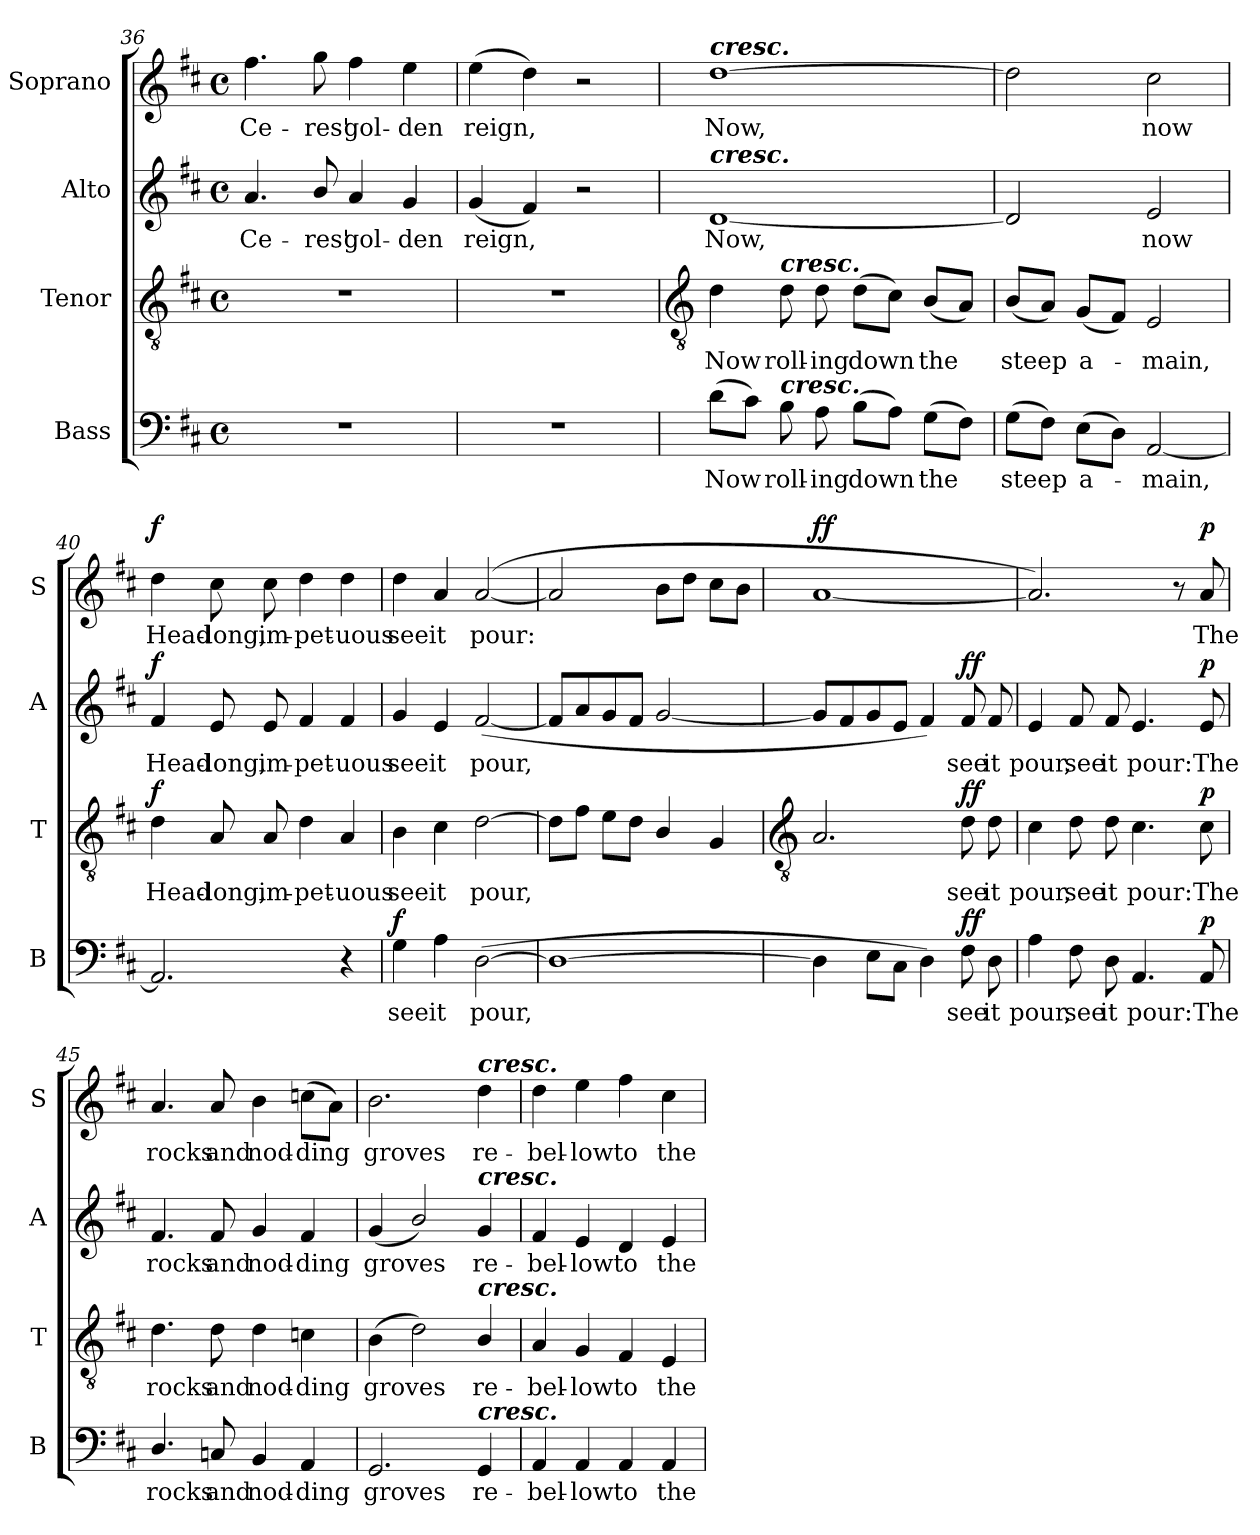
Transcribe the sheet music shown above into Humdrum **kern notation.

**kern	**text	**dynam	**kern	**text	**dynam	**kern	**text	**dynam	**kern	**text	**dynam
*part4	*part4	*part4	*part3	*part3	*part3	*part2	*part2	*part2	*part1	*part1	*part1
*staff4	*staff4	*staff4	*staff3	*staff3	*staff3	*staff2	*staff2	*staff2	*staff1	*staff1	*staff1
*I"Bass	*	*	*I"Tenor	*	*	*I"Alto	*	*	*I"Soprano	*	*
*I'B	*	*	*I'T	*	*	*I'A	*	*	*I'S	*	*
*clefF4	*	*	*clefGv2	*	*	*clefG2	*	*	*clefG2	*	*
*k[f#c#]	*	*	*k[f#c#]	*	*	*k[f#c#]	*	*	*k[f#c#]	*	*
*D:	*	*	*D:	*	*	*D:	*	*	*D:	*	*
*M4/4	*	*	*M4/4	*	*	*M4/4	*	*	*M4/4	*	*
*met(c)	*	*	*met(c)	*	*	*met(c)	*	*	*met(c)	*	*
=36	=36	=36	=36	=36	=36	=36	=36	=36	=36	=36	=36
!	!	!	!	!	!	!	!LO:LY:b	!	!	!LO:LY:b	!
1r	.	.	1r	.	.	4.a	Ce-	.	4.ff#	Ce-	.
!	!	!	!	!	!	!	!LO:LY:b	!	!	!LO:LY:b	!
.	.	.	.	.	.	8b/	-res'	.	8gg	-res'	.
!	!	!	!	!	!	!	!LO:LY:b	!	!	!LO:LY:b	!
.	.	.	.	.	.	4a	gol-	.	4ff#	gol-	.
!	!	!	!	!	!	!	!LO:LY:b	!	!	!LO:LY:b	!
.	.	.	.	.	.	4g	-den	.	4ee	-den	.
=37	=37	=37	=37	=37	=37	=37	=37	=37	=37	=37	=37
!	!	!	!	!	!	!	!LO:LY:b	!	!	!LO:LY:b	!
1r	.	.	1r	.	.	(<4g	reign,	.	(>4ee	reign,	.
.	.	.	.	.	.	4f#)	.	.	4dd)	.	.
.	.	.	.	.	.	2r	.	.	2r	.	.
!!LO:LB:g=z
=38	=38	=38	=38	=38	=38	=38	=38	=38	=38	=38	=38
*	*	*	*clefGv2	*	*	*	*	*	*	*	*
!	!	!	!	!	!	!	!	!	!LO:TX:a:Bi:t=cresc.	!	!
!	!	!	!	!	!	!LO:TX:a:Bi:t=cresc.	!	!	!	!	!
!	!LO:LY:b	!	!	!LO:LY:b	!	!	!LO:LY:b	!	!	!LO:LY:b	!
(>8dL	Now	.	4d	Now	.	[1d	Now,	.	[1dd	Now,	.
8c#J)	.	.	.	.	.	.	.	.	.	.	.
!	!	!	!LO:TX:a:Bi:t=cresc.	!	!	!	!	!	!	!	!
!LO:TX:a:Bi:t=cresc.	!	!	!	!	!	!	!	!	!	!	!
!	!LO:LY:b	!	!	!LO:LY:b	!	!	!	!	!	!	!
8B	roll-	.	8d	roll-	.	.	.	.	.	.	.
!	!LO:LY:b	!	!	!LO:LY:b	!	!	!	!	!	!	!
8A	-ing	.	8d	-ing	.	.	.	.	.	.	.
!	!LO:LY:b	!	!	!LO:LY:b	!	!	!	!	!	!	!
(>8BL	down	.	(>8dL	down	.	.	.	.	.	.	.
8AJ)	.	.	8c#J)	.	.	.	.	.	.	.	.
!	!LO:LY:b	!	!	!LO:LY:b	!	!	!	!	!	!	!
(>8GL	the	.	(<8BL	the	.	.	.	.	.	.	.
8F#J)	.	.	8AJ)	.	.	.	.	.	.	.	.
=39	=39	=39	=39	=39	=39	=39	=39	=39	=39	=39	=39
!	!LO:LY:b	!	!	!LO:LY:b	!	!	!	!	!	!	!
(>8GL	steep	.	(<8BL	steep	.	2d]	.	.	2dd]	.	.
8F#J)	.	.	8AJ)	.	.	.	.	.	.	.	.
!	!LO:LY:b	!	!	!LO:LY:b	!	!	!	!	!	!	!
(>8EL	a-	.	(<8GL	a-	.	.	.	.	.	.	.
8DJ)	.	.	8F#J)	.	.	.	.	.	.	.	.
!	!LO:LY:b	!	!	!LO:LY:b	!	!	!LO:LY:b	!	!	!LO:LY:b	!
[2AA	main,	.	2E	main,	.	2e	now	.	2cc#	now	.
=40	=40	=40	=40	=40	=40	=40	=40	=40	=40	=40	=40
!	!	!	!	!LO:LY:b	!LO:DY:b	!	!LO:LY:b	!LO:DY:b	!	!LO:LY:b	!LO:DY:b
2.AA]	.	.	4d	Head-	f	4f#	Head-	f	4dd	Head-	f
!	!	!	!	!LO:LY:b	!	!	!LO:LY:b	!	!	!LO:LY:b	!
.	.	.	8A	-long,	.	8e	-long,	.	8cc#	-long,	.
!	!	!	!	!LO:LY:b	!	!	!LO:LY:b	!	!	!LO:LY:b	!
.	.	.	8A	im-	.	8e	im-	.	8cc#	im-	.
!	!	!	!	!LO:LY:b	!	!	!LO:LY:b	!	!	!LO:LY:b	!
.	.	.	4d	-pet-	.	4f#	-pet-	.	4dd	-pet-	.
!	!	!	!	!LO:LY:b	!	!	!LO:LY:b	!	!	!LO:LY:b	!
4r	.	.	4A	-uous	.	4f#	-uous	.	4dd	-uous	.
=41	=41	=41	=41	=41	=41	=41	=41	=41	=41	=41	=41
!	!LO:LY:b	!LO:DY:b	!	!LO:LY:b	!	!	!LO:LY:b	!	!	!LO:LY:b	!
4G	see	f	4B	see	.	4g	see	.	4dd	see	.
!	!LO:LY:b	!	!	!LO:LY:b	!	!	!LO:LY:b	!	!	!LO:LY:b	!
4A	it	.	4c#	it	.	4e	it	.	4a	it	.
!	!LO:LY:b	!	!	!LO:LY:b	!	!	!LO:LY:b	!	!	!LO:LY:b	!
(>[2D	pour,	.	[2d	pour,	.	(<[2f#	pour,	.	(<[2a	pour:	.
=42	=42	=42	=42	=42	=42	=42	=42	=42	=42	=42	=42
1D_	.	.	8dL]	.	.	8f#L]	.	.	2a]	.	.
.	.	.	8f#J	.	.	8a	.	.	.	.	.
.	.	.	8eL	.	.	8g	.	.	.	.	.
.	.	.	8dJ	.	.	8f#J	.	.	.	.	.
.	.	.	4B/	.	.	[2g	.	.	8bL	.	.
.	.	.	.	.	.	.	.	.	8ddJ	.	.
.	.	.	4G	.	.	.	.	.	8cc#L	.	.
.	.	.	.	.	.	.	.	.	8bJ	.	.
!!LO:LB:g=z
=43	=43	=43	=43	=43	=43	=43	=43	=43	=43	=43	=43
*	*	*	*clefGv2	*	*	*	*	*	*	*	*
!	!	!	!	!	!	!	!	!	!	!	!LO:DY:b
4D]	.	.	2.A	.	.	8gL]	.	.	[1a	.	ff
.	.	.	.	.	.	8f#	.	.	.	.	.
8EL	.	.	.	.	.	8g	.	.	.	.	.
8C#J	.	.	.	.	.	8eJ	.	.	.	.	.
4D)	.	.	.	.	.	4f#)	.	.	.	.	.
!	!LO:LY:b	!LO:DY:b	!	!LO:LY:b	!LO:DY:b	!	!LO:LY:b	!LO:DY:b	!	!	!
8F#	see	ff	8d	see	ff	8f#	see	ff	.	.	.
!	!LO:LY:b	!	!	!LO:LY:b	!	!	!LO:LY:b	!	!	!	!
8D	it	.	8d	it	.	8f#	it	.	.	.	.
=44	=44	=44	=44	=44	=44	=44	=44	=44	=44	=44	=44
!	!LO:LY:b	!	!	!LO:LY:b	!	!	!LO:LY:b	!	!	!	!
4A	pour,	.	4c#	pour,	.	4e	pour,	.	2.a])	.	.
!	!LO:LY:b	!	!	!LO:LY:b	!	!	!LO:LY:b	!	!	!	!
8F#	see	.	8d	see	.	8f#	see	.	.	.	.
!	!LO:LY:b	!	!	!LO:LY:b	!	!	!LO:LY:b	!	!	!	!
8D	it	.	8d	it	.	8f#	it	.	.	.	.
!	!LO:LY:b	!	!	!LO:LY:b	!	!	!LO:LY:b	!	!	!	!
4.AA	pour:	.	4.c#	pour:	.	4.e	pour:	.	.	.	.
.	.	.	.	.	.	.	.	.	8r	.	.
!	!LO:LY:b	!LO:DY:b	!	!LO:LY:b	!LO:DY:b	!	!LO:LY:b	!LO:DY:b	!	!LO:LY:b	!LO:DY:b
8AA	The	p	8c#	The	p	8e	The	p	8a	The	p
=45	=45	=45	=45	=45	=45	=45	=45	=45	=45	=45	=45
!	!LO:LY:b	!	!	!LO:LY:b	!	!	!LO:LY:b	!	!	!LO:LY:b	!
4.D/	rocks	.	4.d	rocks	.	4.f#	rocks	.	4.a	rocks	.
!	!LO:LY:b	!	!	!LO:LY:b	!	!	!LO:LY:b	!	!	!LO:LY:b	!
8Cn	and	.	8d	and	.	8f#	and	.	8a	and	.
!	!LO:LY:b	!	!	!LO:LY:b	!	!	!LO:LY:b	!	!	!LO:LY:b	!
4BB	nod-	.	4d	nod-	.	4g	nod-	.	4b	nod-	.
!	!LO:LY:b	!	!	!LO:LY:b	!	!	!LO:LY:b	!	!	!LO:LY:b	!
4AA	-ding	.	4cn	-ding	.	4f#	-ding	.	(>8ccnL	-ding	.
.	.	.	.	.	.	.	.	.	8aJ)	.	.
=46	=46	=46	=46	=46	=46	=46	=46	=46	=46	=46	=46
!	!LO:LY:b	!	!	!LO:LY:b	!	!	!LO:LY:b	!	!	!LO:LY:b	!
2.GG	groves	.	(>4B	groves	.	(<4g	groves	.	2.b	groves	.
.	.	.	2d\)	.	.	2b/)	.	.	.	.	.
!	!	!	!	!	!	!	!	!	!LO:TX:a:Bi:t=cresc.	!	!
!	!	!	!	!	!	!LO:TX:a:Bi:t=cresc.	!	!	!	!	!
!	!	!	!LO:TX:a:Bi:t=cresc.	!	!	!	!	!	!	!	!
!LO:TX:a:Bi:t=cresc.	!	!	!	!	!	!	!	!	!	!	!
!	!LO:LY:b	!	!	!LO:LY:b	!	!	!LO:LY:b	!	!	!LO:LY:b	!
4GG/	re-	.	4B/	re-	.	4g	re-	.	4dd	re-	.
=47	=47	=47	=47	=47	=47	=47	=47	=47	=47	=47	=47
!	!LO:LY:b	!	!	!LO:LY:b	!	!	!LO:LY:b	!	!	!LO:LY:b	!
4AA	-bel-	.	4A	-bel-	.	4f#	-bel-	.	4dd	-bel-	.
!	!LO:LY:b	!	!	!LO:LY:b	!	!	!LO:LY:b	!	!	!LO:LY:b	!
4AA	-low	.	4G	-low	.	4e	-low	.	4ee	-low	.
!	!LO:LY:b	!	!	!LO:LY:b	!	!	!LO:LY:b	!	!	!LO:LY:b	!
4AA	to	.	4F#	to	.	4d	to	.	4ff#	to	.
!	!LO:LY:b	!	!	!LO:LY:b	!	!	!LO:LY:b	!	!	!LO:LY:b	!
4AA	the	.	4E	the	.	4e	the	.	4cc#	the	.
=	=	=	=	=	=	=	=	=	=	=	=
*-	*-	*-	*-	*-	*-	*-	*-	*-	*-	*-	*-
